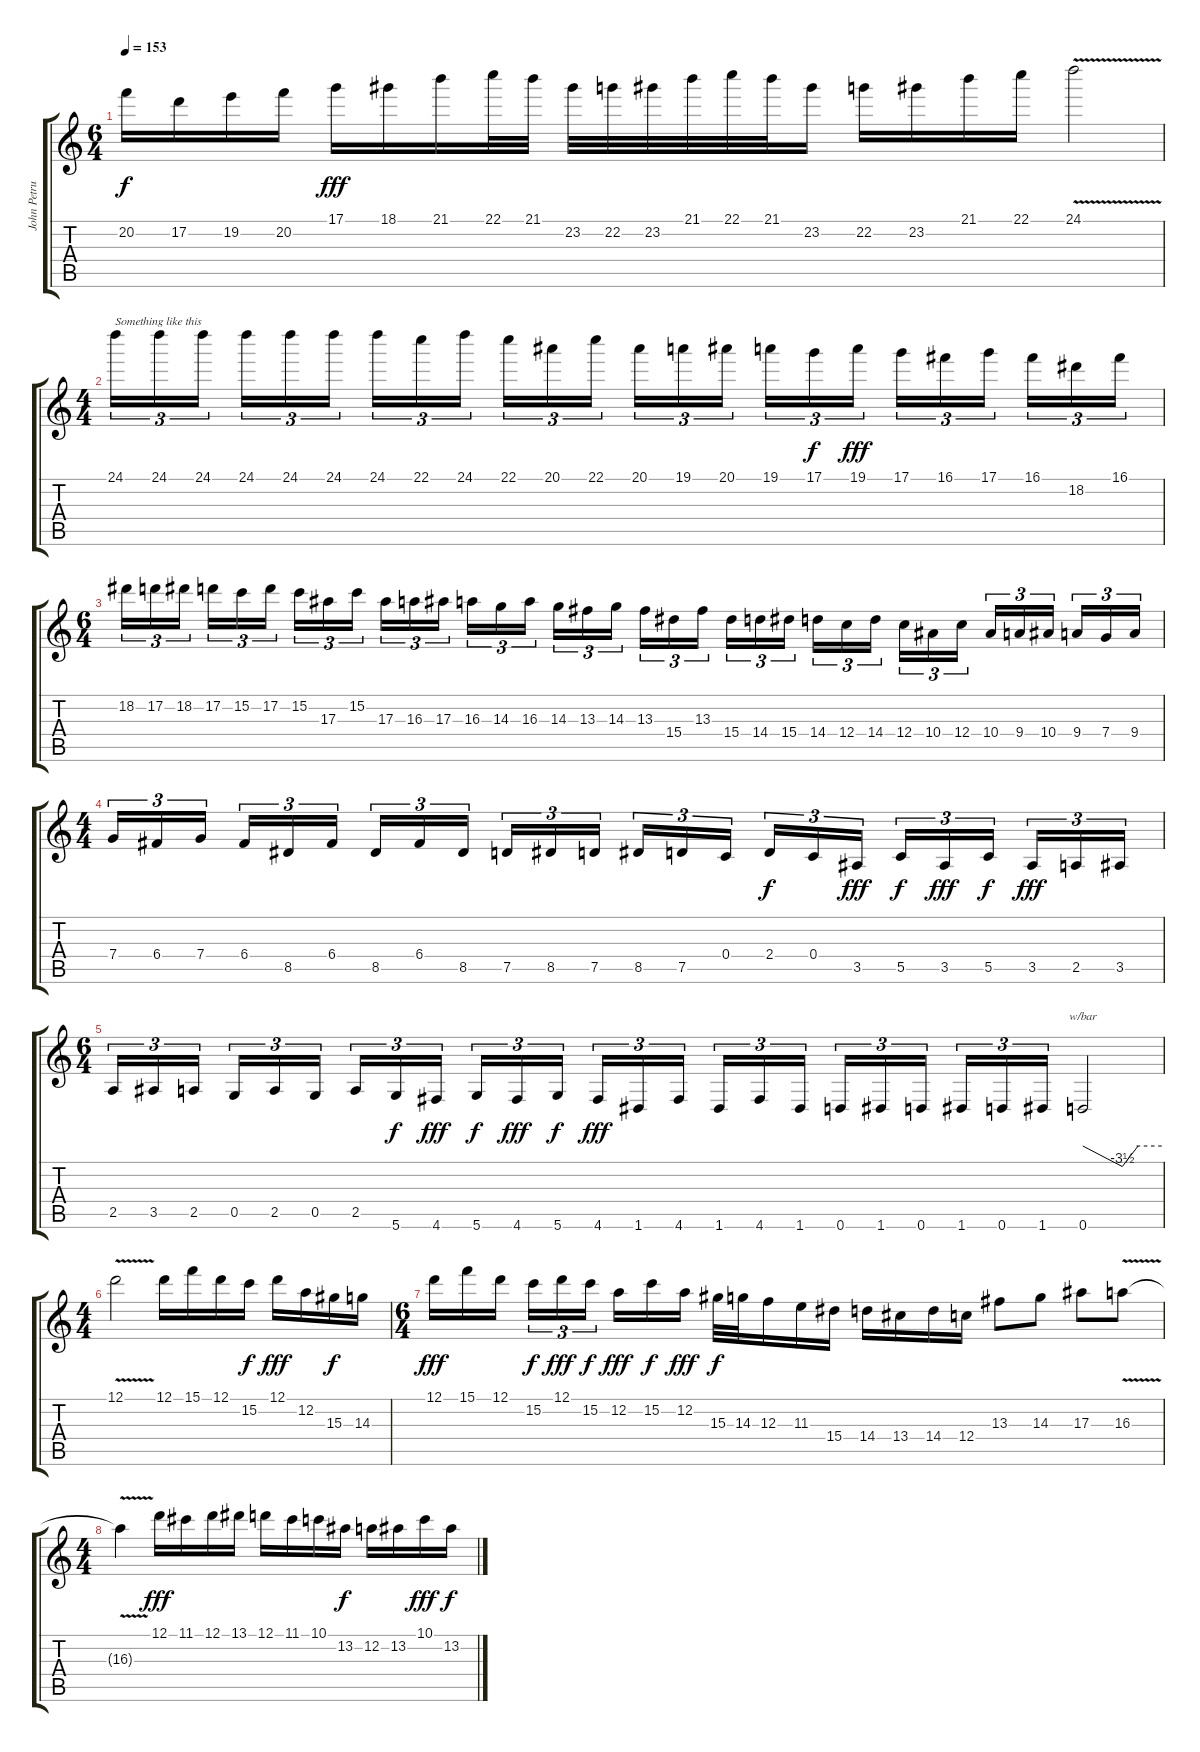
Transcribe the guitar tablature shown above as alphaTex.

\track ("John Petrucci Lead" "John Petru") {instrument electricguitarclean}
\staff {score tabs}
\tuning (D4 A3 F3 C3 G2 D2) {hide}
\ts (6 4)
\tempo 153
\clef g2
\ks c
20.2.16{dy f} 17.2.16 19.2.16 20.2.16 17.1.16{dy fff} 18.1.16 21.1.16 22.1.32 21.1.32 23.2.32 22.2.32 23.2.32 21.1.32 22.1.32 21.1.32 23.2.16 22.2.16 23.2.16 21.1.16 22.1.16 24.1{v}.2 |
\ts (4 4)
24.1.16{tu (3 2) txt "Something like this"} 24.1.16{tu (3 2)} 24.1.16{tu (3 2) beam splitsecondary} 24.1.16{tu (3 2)} 24.1.16{tu (3 2)} 24.1.16{tu (3 2)} 24.1.16{tu (3 2)} 22.1.16{tu (3 2)} 24.1.16{tu (3 2) beam splitsecondary} 22.1.16{tu (3 2)} 20.1.16{tu (3 2)} 22.1.16{tu (3 2)} 20.1.16{tu (3 2)} 19.1.16{tu (3 2)} 20.1.16{tu (3 2) beam splitsecondary} 19.1.16{tu (3 2)} 17.1.16{tu (3 2) dy f} 19.1.16{tu (3 2) dy fff} 17.1.16{tu (3 2)} 16.1.16{tu (3 2)} 17.1.16{tu (3 2) beam splitsecondary} 16.1.16{tu (3 2)} 18.2.16{tu (3 2)} 16.1.16{tu (3 2)} |
\ts (6 4)
18.2.16{tu (3 2)} 17.2.16{tu (3 2)} 18.2.16{tu (3 2) beam splitsecondary} 17.2.16{tu (3 2)} 15.2.16{tu (3 2)} 17.2.16{tu (3 2) beam splitsecondary} 15.2.16{tu (3 2)} 17.3.16{tu (3 2)} 15.2.16{tu (3 2) beam splitsecondary} 17.3.16{tu (3 2)} 16.3.16{tu (3 2)} 17.3.16{tu (3 2) beam splitsecondary} 16.3.16{tu (3 2)} 14.3.16{tu (3 2)} 16.3.16{tu (3 2) beam splitsecondary} 14.3.16{tu (3 2)} 13.3.16{tu (3 2)} 14.3.16{tu (3 2)} 13.3.16{tu (3 2)} 15.4.16{tu (3 2)} 13.3.16{tu (3 2) beam splitsecondary} 15.4.16{tu (3 2)} 14.4.16{tu (3 2)} 15.4.16{tu (3 2) beam splitsecondary} 14.4.16{tu (3 2)} 12.4.16{tu (3 2)} 14.4.16{tu (3 2) beam splitsecondary} 12.4.16{tu (3 2)} 10.4.16{tu (3 2)} 12.4.16{tu (3 2) beam splitsecondary} 10.4.16{tu (3 2)} 9.4.16{tu (3 2)} 10.4.16{tu (3 2) beam splitsecondary} 9.4.16{tu (3 2)} 7.4.16{tu (3 2)} 9.4.16{tu (3 2)} |
\ts (4 4)
7.4.16{tu (3 2)} 6.4.16{tu (3 2)} 7.4.16{tu (3 2) beam splitsecondary} 6.4.16{tu (3 2)} 8.5.16{tu (3 2)} 6.4.16{tu (3 2)} 8.5.16{tu (3 2)} 6.4.16{tu (3 2)} 8.5.16{tu (3 2) beam splitsecondary} 7.5.16{tu (3 2)} 8.5.16{tu (3 2)} 7.5.16{tu (3 2)} 8.5.16{tu (3 2)} 7.5.16{tu (3 2)} 0.4.16{tu (3 2) beam splitsecondary} 2.4.16{tu (3 2) dy f} 0.4.16{tu (3 2)} 3.5.16{tu (3 2) dy fff} 5.5.16{tu (3 2) dy f} 3.5.16{tu (3 2) dy fff} 5.5.16{tu (3 2) dy f beam splitsecondary} 3.5.16{tu (3 2) dy fff} 2.5.16{tu (3 2)} 3.5.16{tu (3 2)} |
\ts (6 4)
2.5.16{tu (3 2)} 3.5.16{tu (3 2)} 2.5.16{tu (3 2) beam splitsecondary} 0.5.16{tu (3 2)} 2.5.16{tu (3 2)} 0.5.16{tu (3 2) beam splitsecondary} 2.5.16{tu (3 2)} 5.6.16{tu (3 2) dy f} 4.6.16{tu (3 2) dy fff beam splitsecondary} 5.6.16{tu (3 2) dy f} 4.6.16{tu (3 2) dy fff} 5.6.16{tu (3 2) dy f beam splitsecondary} 4.6.16{tu (3 2) dy fff} 1.6.16{tu (3 2)} 4.6.16{tu (3 2) beam splitsecondary} 1.6.16{tu (3 2)} 4.6.16{tu (3 2)} 1.6.16{tu (3 2)} 0.6.16{tu (3 2)} 1.6.16{tu (3 2)} 0.6.16{tu (3 2) beam splitsecondary} 1.6.16{tu (3 2)} 0.6.16{tu (3 2)} 1.6.16{tu (3 2)} 0.6.2{tbe (custom default 0 0 30 -14 42 0 60 0)} |
\ts (4 4)
12.1{v}.2 12.1.16 15.1.16 12.1.16 15.2.16{dy f} 12.1.16{dy fff} 12.2.16 15.3.16{dy f} 14.3.16 |
\ts (6 4)
12.1.16{dy fff} 15.1.16 12.1.16{beam splitsecondary} 15.2.16{tu (3 2) dy f} 12.1.16{tu (3 2) dy fff} 15.2.16{tu (3 2) dy f beam splitsecondary} 12.2.16{dy fff} 15.2.16{dy f} 12.2.16{dy fff} 15.3.32{dy f} 14.3.32 12.3.16 11.3.16 15.4.16 14.4.16 13.4.16 14.4.16 12.4.16 13.3.8 14.3.8 17.3.8 16.3{v}.8 |
\ts (4 4)
16.3{t}.4 12.1.16{dy fff} 11.1.16 12.1.16 13.1.16 12.1.16 11.1.16 10.1.16 13.2.16{dy f} 12.2.16 13.2.16 10.1.16{dy fff} 13.2.16{dy f}
